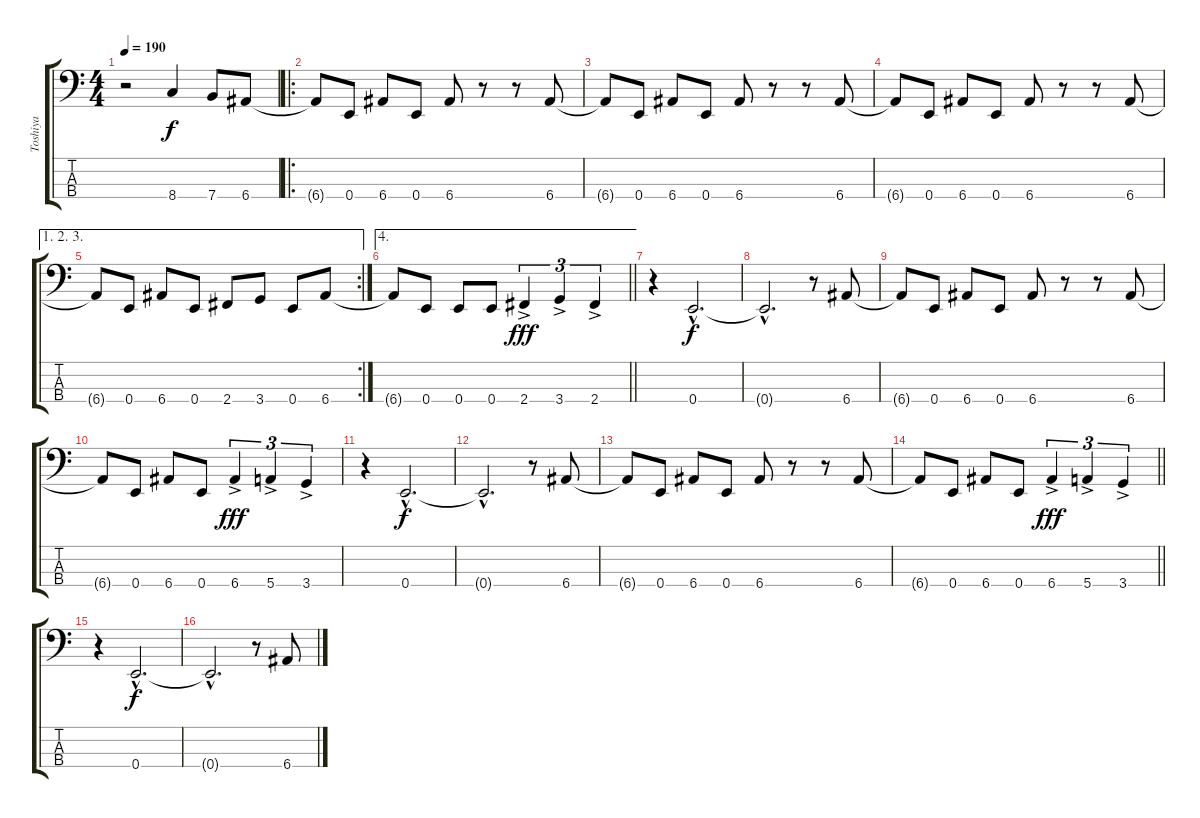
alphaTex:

\track ("Toshiya" "Toshiya") {instrument electricbasspick}
\staff {score tabs}
\tuning (G2 D2 A1 E1) {hide}
\ts (4 4)
\tempo 190
\clef f4
\ks c
r.2{dy f instrument electricbasspick} 8.4.4 7.4.8 6.4.8 |
\ro
6.4{t}.8 0.4.8 6.4.8 0.4.8 6.4.8 r.8 r.8 6.4.8 |
6.4{t}.8 0.4.8 6.4.8 0.4.8 6.4.8 r.8 r.8 6.4.8 |
6.4{t}.8 0.4.8 6.4.8 0.4.8 6.4.8 r.8 r.8 6.4.8 |
\ae (1 2 3)
\rc 2
6.4{t}.8 0.4.8 6.4.8 0.4.8 2.4.8 3.4.8 0.4.8 6.4.8 |
\ae 4
\barLineRight lightlight
6.4{t}.8 0.4.8 0.4.8 0.4.8 2.4{ac}.4{tu (3 2) dy fff} 3.4{ac}.4{tu (3 2)} 2.4{ac}.4{tu (3 2)} |
r.4 0.4{hac}.2{d dy f} |
0.4{hac t}.2{d} r.8 6.4.8 |
6.4{t}.8 0.4.8 6.4.8 0.4.8 6.4.8 r.8 r.8 6.4.8 |
6.4{t}.8 0.4.8 6.4.8 0.4.8 6.4{ac}.4{tu (3 2) dy fff} 5.4{ac}.4{tu (3 2)} 3.4{ac}.4{tu (3 2)} |
r.4 0.4{hac}.2{d dy f} |
0.4{hac t}.2{d} r.8 6.4.8 |
6.4{t}.8 0.4.8 6.4.8 0.4.8 6.4.8 r.8 r.8 6.4.8 |
\barLineRight lightlight
6.4{t}.8 0.4.8 6.4.8 0.4.8 6.4{ac}.4{tu (3 2) dy fff} 5.4{ac}.4{tu (3 2)} 3.4{ac}.4{tu (3 2)} |
r.4 0.4{hac}.2{d dy f} |
0.4{hac t}.2{d} r.8 6.4.8
